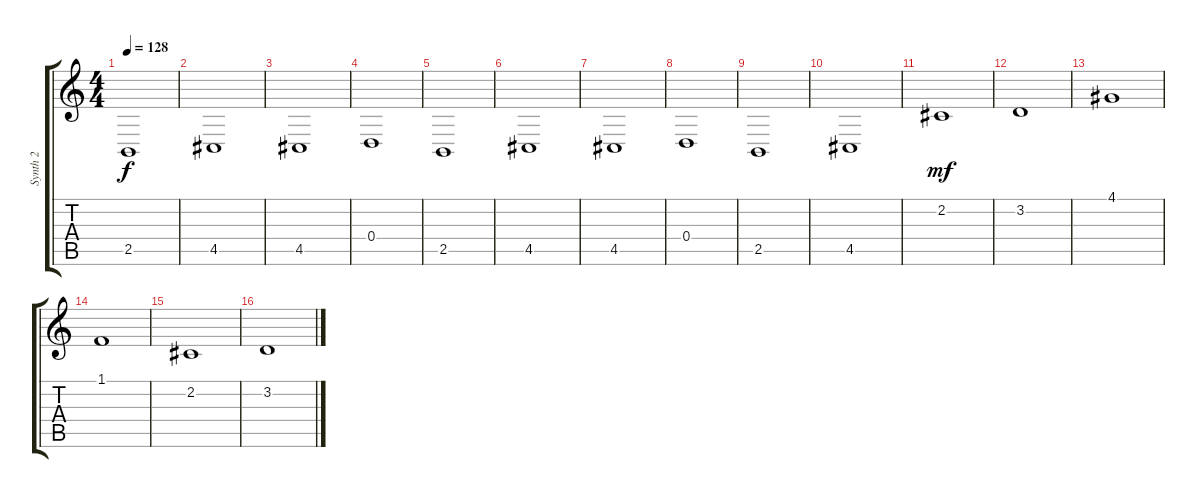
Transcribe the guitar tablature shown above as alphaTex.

\track ("Synth 2" "Synth 2") {instrument drawbarorgan}
\staff {score tabs}
\tuning (E4 B3 G3 D3 A2 E2) {hide}
\ts (4 4)
\tempo 128
\clef g2
\ks c
2.5.1{dy f} |
4.5.1 |
4.5.1{volume 16} |
0.4.1 |
2.5.1 |
4.5.1 |
4.5.1{volume 16} |
0.4.1 |
2.5.1 |
4.5.1 |
2.2.1{dy mf volume 16} |
3.2.1 |
4.1.1 |
1.1.1 |
2.2.1{volume 16} |
3.2.1
